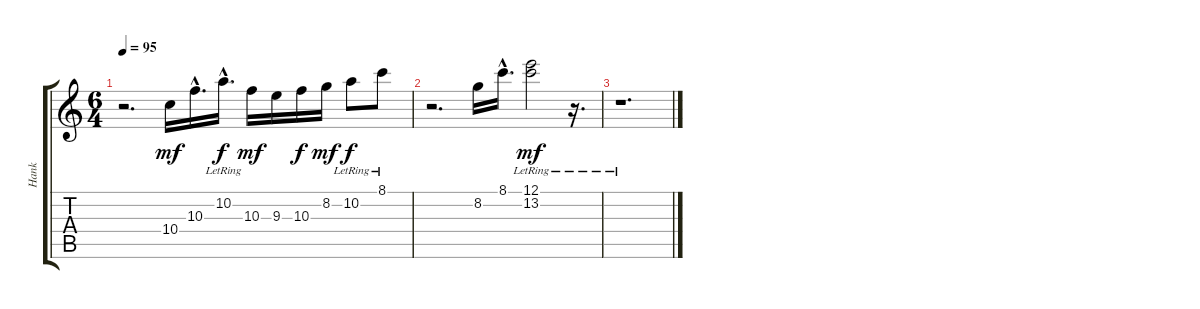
\track ("Hank" "Hank") {instrument acousticguitarnylon}
\staff {score tabs}
\tuning (E4 B3 G3 D3 A2 E2) {hide}
\ts (6 4)
\tempo 95
\clef g2
\ks c
r.2{d dy mp} 10.4.16{dy mf} 10.3{hac}.16{d} 10.2{hac lr}.16{d dy f} 10.3.16{dy mf} 9.3.16 10.3.16{dy f} 8.2.16{dy mf} 10.2{lr}.8{dy f} 8.1{lr}.8 |
r.2{d} 8.2.16 8.1{hac}.16{d} (12.1{lr} 13.2).2{dy mf} r.16{d} |
r.1{d}
